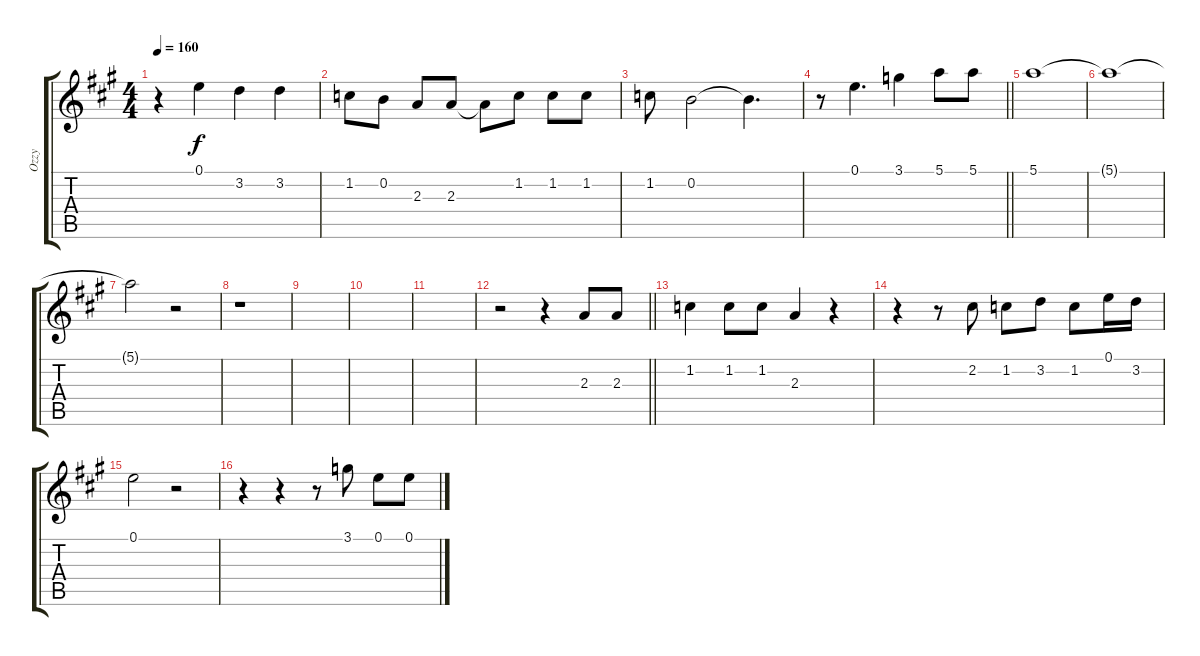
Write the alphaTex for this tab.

\track ("Ozzy" "Ozzy") {instrument acousticguitarsteel}
\staff {score tabs}
\tuning (E4 B3 G3 D3 A2 E2) {hide}
\ts (4 4)
\tempo 160
\clef g2
\ks a
r.4{dy f} 0.1.4 3.2.4 3.2.4 |
1.2.8 0.2.8 2.3.8 2.3.8 2.3{t}.8 1.2.8 1.2.8 1.2.8 |
1.2.8 0.2.2 0.2{t}.4{d} |
\barLineRight lightlight
r.8 0.1.4{d} 3.1.4 5.1.8 5.1.8 |
5.1.1 |
5.1{t}.1 |
5.1{t}.2 r.2 |
r.1 |
|
|
|
\barLineRight lightlight
r.2 r.4 2.3.8 2.3.8 |
1.2.4 1.2.8 1.2.8 2.3.4 r.4 |
r.4 r.8 2.2.8 1.2.8 3.2.8 1.2.8 0.1.16 3.2.16 |
0.1.2 r.2 |
r.4 r.4 r.8 3.1.8 0.1.8 0.1.8
